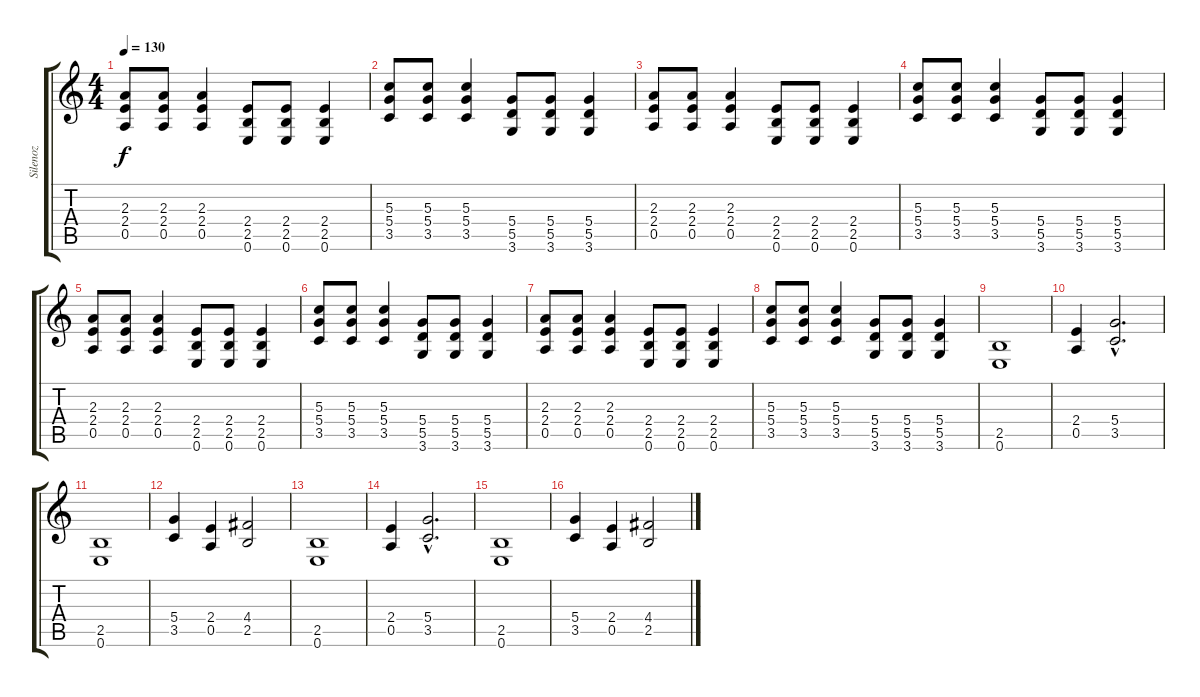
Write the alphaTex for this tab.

\track ("Silenoz" "Silenoz") {instrument overdrivenguitar}
\staff {score tabs}
\tuning (E4 B3 G3 D3 A2 E2) {hide}
\ts (4 4)
\tempo 130
\clef g2
\ks c
(2.3 2.4 0.5).8{dy f} (2.3 2.4 0.5).8 (2.3 2.4 0.5).4 (2.4 2.5 0.6).8 (2.4 2.5 0.6).8 (2.4 2.5 0.6).4 |
(5.3 5.4 3.5).8 (5.3 5.4 3.5).8 (5.3 5.4 3.5).4 (5.4 5.5 3.6).8 (5.4 5.5 3.6).8 (5.4 5.5 3.6).4 |
(2.3 2.4 0.5).8 (2.3 2.4 0.5).8 (2.3 2.4 0.5).4 (2.4 2.5 0.6).8 (2.4 2.5 0.6).8 (2.4 2.5 0.6).4 |
(5.3 5.4 3.5).8 (5.3 5.4 3.5).8 (5.3 5.4 3.5).4 (5.4 5.5 3.6).8 (5.4 5.5 3.6).8 (5.4 5.5 3.6).4 |
(2.3 2.4 0.5).8 (2.3 2.4 0.5).8 (2.3 2.4 0.5).4 (2.4 2.5 0.6).8 (2.4 2.5 0.6).8 (2.4 2.5 0.6).4 |
(5.3 5.4 3.5).8 (5.3 5.4 3.5).8 (5.3 5.4 3.5).4 (5.4 5.5 3.6).8 (5.4 5.5 3.6).8 (5.4 5.5 3.6).4 |
(2.3 2.4 0.5).8 (2.3 2.4 0.5).8 (2.3 2.4 0.5).4 (2.4 2.5 0.6).8 (2.4 2.5 0.6).8 (2.4 2.5 0.6).4 |
(5.3 5.4 3.5).8 (5.3 5.4 3.5).8 (5.3 5.4 3.5).4 (5.4 5.5 3.6).8 (5.4 5.5 3.6).8 (5.4 5.5 3.6).4 |
(2.5 0.6).1 |
(2.4 0.5).4 (5.4{hac} 3.5{hac}).2{d} |
(2.5 0.6).1 |
(5.4 3.5).4 (2.4 0.5).4 (4.4 2.5).2 |
(2.5 0.6).1 |
(2.4 0.5).4 (5.4{hac} 3.5{hac}).2{d} |
(2.5 0.6).1 |
(5.4 3.5).4 (2.4 0.5).4 (4.4 2.5).2
